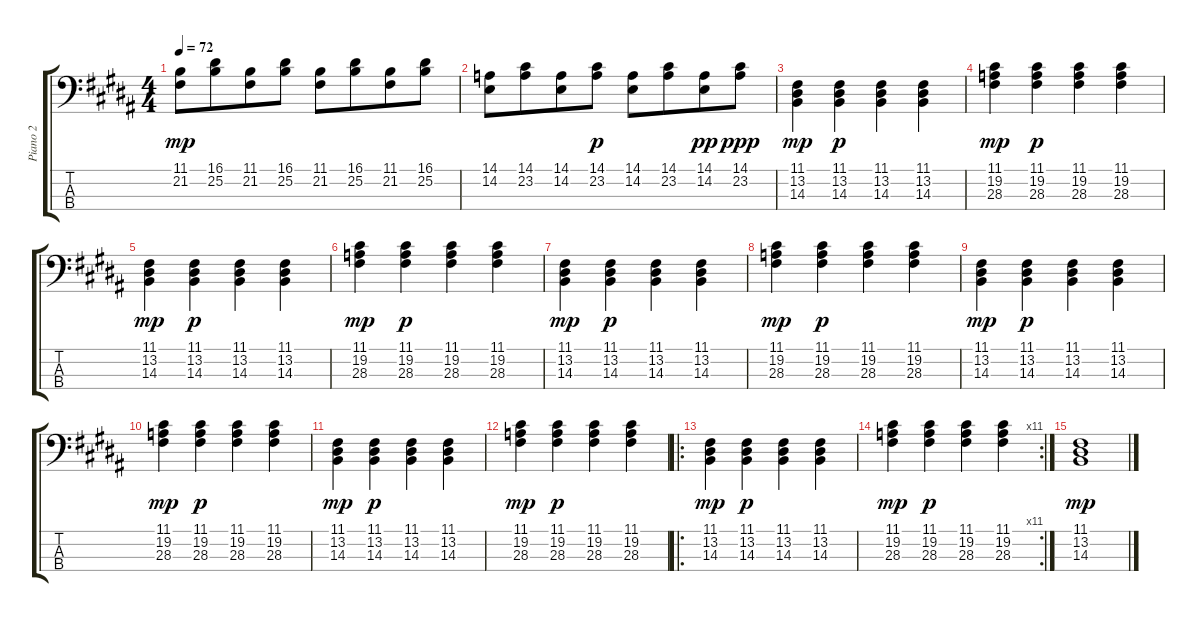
\track ("Piano 2" "Piano 2") {instrument acousticgrandpiano}
\staff {score tabs}
\tuning (G2 D2 A1 E1) {hide}
\ts (4 4)
\tempo 72
\clef f4
\ks b
(11.1 21.2).8{dy mp} (16.1 25.2).8{beam merge} (11.1 21.2).8 (16.1 25.2).8 (11.1 21.2).8 (16.1 25.2).8{beam merge} (11.1 21.2).8 (16.1 25.2).8 |
(14.1 14.2).8 (14.1 23.2).8{beam merge} (14.1 14.2).8 (14.1 23.2).8{dy p} (14.1 14.2).8 (14.1 23.2).8{beam merge} (14.1 14.2).8{dy pp} (14.1 23.2).8{dy ppp} |
(11.1 13.2 14.3).4{dy mp} (11.1 13.2 14.3).4{dy p} (11.1 13.2 14.3).4 (11.1 13.2 14.3).4 |
(11.1 19.2 28.3).4{dy mp} (11.1 19.2 28.3).4{dy p} (11.1 19.2 28.3).4 (11.1 19.2 28.3).4 |
(11.1 13.2 14.3).4{dy mp} (11.1 13.2 14.3).4{dy p} (11.1 13.2 14.3).4 (11.1 13.2 14.3).4 |
(11.1 19.2 28.3).4{dy mp} (11.1 19.2 28.3).4{dy p} (11.1 19.2 28.3).4 (11.1 19.2 28.3).4 |
(11.1 13.2 14.3).4{dy mp} (11.1 13.2 14.3).4{dy p} (11.1 13.2 14.3).4 (11.1 13.2 14.3).4 |
(11.1 19.2 28.3).4{dy mp} (11.1 19.2 28.3).4{dy p} (11.1 19.2 28.3).4 (11.1 19.2 28.3).4 |
(11.1 13.2 14.3).4{dy mp} (11.1 13.2 14.3).4{dy p} (11.1 13.2 14.3).4 (11.1 13.2 14.3).4 |
(11.1 19.2 28.3).4{dy mp} (11.1 19.2 28.3).4{dy p} (11.1 19.2 28.3).4 (11.1 19.2 28.3).4 |
(11.1 13.2 14.3).4{dy mp} (11.1 13.2 14.3).4{dy p} (11.1 13.2 14.3).4 (11.1 13.2 14.3).4 |
(11.1 19.2 28.3).4{dy mp} (11.1 19.2 28.3).4{dy p} (11.1 19.2 28.3).4 (11.1 19.2 28.3).4 |
\ro
(11.1 13.2 14.3).4{dy mp} (11.1 13.2 14.3).4{dy p} (11.1 13.2 14.3).4 (11.1 13.2 14.3).4 |
\rc 11
(11.1 19.2 28.3).4{dy mp} (11.1 19.2 28.3).4{dy p} (11.1 19.2 28.3).4 (11.1 19.2 28.3).4 |
(11.1 13.2 14.3).1{dy mp volume 8}
